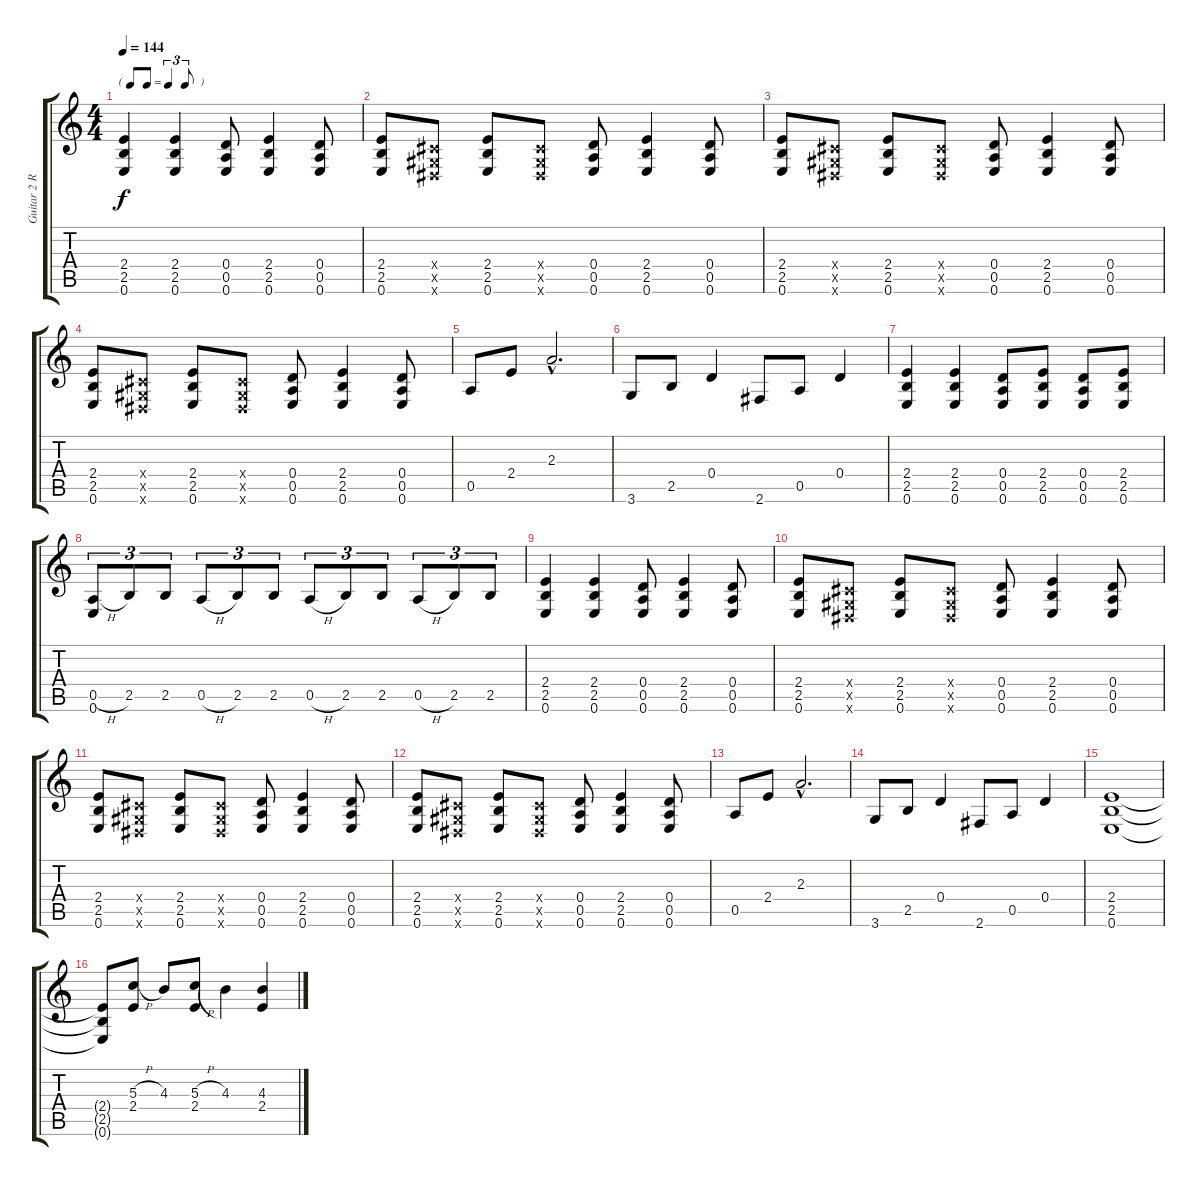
\track ("Guitar 2 Rhythm" "Guitar 2 R") {instrument distortionguitar}
\staff {score tabs}
\tuning (E4 B3 G3 D3 A2 E2) {hide}
\ts (4 4)
\tf triplet8th
\tempo 144
\clef g2
\ks c
(2.4 2.5 0.6).4{dy f} (2.4 2.5 0.6).4 (0.4 0.5 0.6).8 (2.4 2.5 0.6).4 (0.4 0.5 0.6).8 |
(2.4 2.5 0.6).8 (-1.4{x} -1.5{x} -1.6{x}).8 (2.4 2.5 0.6).8 (-1.4{x} -1.5{x} -1.6{x}).8 (0.4 0.5 0.6).8 (2.4 2.5 0.6).4 (0.4 0.5 0.6).8 |
(2.4 2.5 0.6).8 (-1.4{x} -1.5{x} -1.6{x}).8 (2.4 2.5 0.6).8 (-1.4{x} -1.5{x} -1.6{x}).8 (0.4 0.5 0.6).8 (2.4 2.5 0.6).4 (0.4 0.5 0.6).8 |
(2.4 2.5 0.6).8 (-1.4{x} -1.5{x} -1.6{x}).8 (2.4 2.5 0.6).8 (-1.4{x} -1.5{x} -1.6{x}).8 (0.4 0.5 0.6).8 (2.4 2.5 0.6).4 (0.4 0.5 0.6).8 |
0.5.8 2.4.8 2.3{hac}.2{d} |
3.6.8 2.5.8 0.4.4 2.6.8 0.5.8 0.4.4 |
(2.4 2.5 0.6).4 (2.4 2.5 0.6).4 (0.4 0.5 0.6).8 (2.4 2.5 0.6).8 (0.4 0.5 0.6).8 (2.4 2.5 0.6).8 |
(0.5{h} 0.6).8{tu (3 2)} 2.5.8{tu (3 2)} 2.5.8{tu (3 2)} 0.5{h}.8{tu (3 2)} 2.5.8{tu (3 2)} 2.5.8{tu (3 2)} 0.5{h}.8{tu (3 2)} 2.5.8{tu (3 2)} 2.5.8{tu (3 2)} 0.5{h}.8{tu (3 2)} 2.5.8{tu (3 2)} 2.5.8{tu (3 2)} |
(2.4 2.5 0.6).4 (2.4 2.5 0.6).4 (0.4 0.5 0.6).8 (2.4 2.5 0.6).4 (0.4 0.5 0.6).8 |
(2.4 2.5 0.6).8 (-1.4{x} -1.5{x} -1.6{x}).8 (2.4 2.5 0.6).8 (-1.4{x} -1.5{x} -1.6{x}).8 (0.4 0.5 0.6).8 (2.4 2.5 0.6).4 (0.4 0.5 0.6).8 |
(2.4 2.5 0.6).8 (-1.4{x} -1.5{x} -1.6{x}).8 (2.4 2.5 0.6).8 (-1.4{x} -1.5{x} -1.6{x}).8 (0.4 0.5 0.6).8 (2.4 2.5 0.6).4 (0.4 0.5 0.6).8 |
(2.4 2.5 0.6).8 (-1.4{x} -1.5{x} -1.6{x}).8 (2.4 2.5 0.6).8 (-1.4{x} -1.5{x} -1.6{x}).8 (0.4 0.5 0.6).8 (2.4 2.5 0.6).4 (0.4 0.5 0.6).8 |
0.5.8 2.4.8 2.3{hac}.2{d} |
3.6.8 2.5.8 0.4.4 2.6.8 0.5.8 0.4.4 |
(2.4 2.5 0.6).1 |
(2.4{t} 2.5{t} 0.6{t}).8 (5.3{h} 2.4).8 4.3.8 (5.3{h} 2.4).8 4.3.4 (4.3 2.4).4
